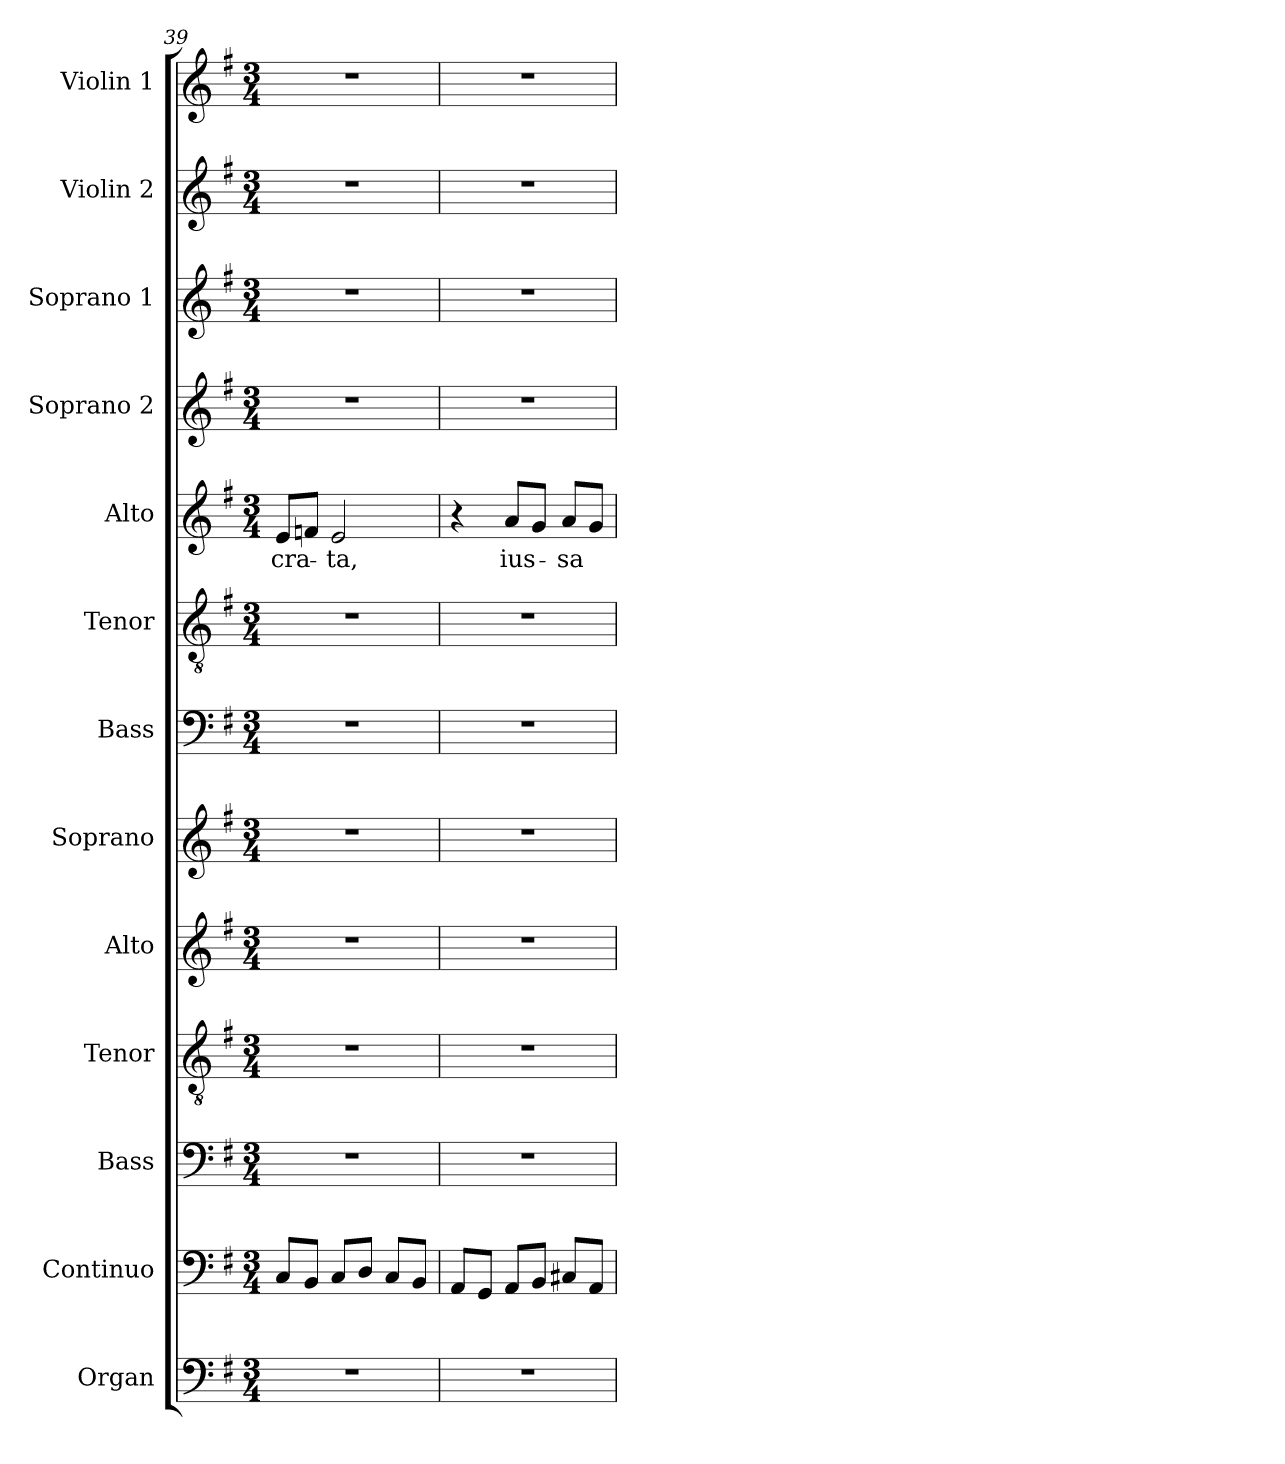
**kern	**kern	**kern	**kern	**kern	**kern	**kern	**kern	**kern	**text	**kern	**kern	**kern	**kern
*part13	*part12	*part11	*part10	*part9	*part8	*part7	*part6	*part5	*part5	*part4	*part3	*part2	*part1
*staff13	*staff12	*staff11	*staff10	*staff9	*staff8	*staff7	*staff6	*staff5	*staff5	*staff4	*staff3	*staff2	*staff1
*I"Organ	*I"Continuo	*I"Bass	*I"Tenor	*I"Alto	*I"Soprano	*I"Bass	*I"Tenor	*I"Alto	*	*I"Soprano 2	*I"Soprano 1	*I"Violin 2	*I"Violin 1
*I'Org.	*I'Cont.	*I'B.	*I'T.	*I'A.	*I'S.	*I'B.	*I'T.	*I'A.	*	*I'S2.	*I'S1.	*I'Vln. 2	*I'Vln. 1
*clefF4	*clefF4	*clefF4	*clefGv2	*clefG2	*clefG2	*clefF4	*clefGv2	*clefG2	*	*clefG2	*clefG2	*clefG2	*clefG2
*	*	*	*ITrd7c12	*	*	*	*ITrd7c12	*	*	*	*	*	*
*k[f#]	*k[f#]	*k[f#]	*k[f#]	*k[f#]	*k[f#]	*k[f#]	*k[f#]	*k[f#]	*	*k[f#]	*k[f#]	*k[f#]	*k[f#]
*G:	*G:	*G:	*G:	*G:	*G:	*G:	*G:	*G:	*	*G:	*G:	*G:	*G:
*M3/4	*M3/4	*M3/4	*M3/4	*M3/4	*M3/4	*M3/4	*M3/4	*M3/4	*	*M3/4	*M3/4	*M3/4	*M3/4
=39	=39	=39	=39	=39	=39	=39	=39	=39	=39	=39	=39	=39	=39
!LO:N:vis=1	!	!LO:N:vis=1	!LO:N:vis=1	!LO:N:vis=1	!LO:N:vis=1	!LO:N:vis=1	!LO:N:vis=1	!	!	!	!	!	!
!	!	!	!	!	!	!	!	!	!LO:LY:b:color=#000000	!LO:N:vis=1	!LO:N:vis=1	!LO:N:vis=1	!LO:N:vis=1
2.r	8Ci/L	2.r	2.r	2.r	2.r	2.r	2.r	8ei/L	-cra-	2.r	2.r	2.r	2.r
.	8BBi/J	.	.	.	.	.	.	8fni/J	.	.	.	.	.
!	!	!	!	!	!	!	!	!	!LO:LY:b:color=#000000	!	!	!	!
.	8Ci/L	.	.	.	.	.	.	2ei/	-ta,	.	.	.	.
.	8Di/J	.	.	.	.	.	.	.	.	.	.	.	.
.	8Ci/L	.	.	.	.	.	.	.	.	.	.	.	.
.	8BBi/J	.	.	.	.	.	.	.	.	.	.	.	.
=40	=40	=40	=40	=40	=40	=40	=40	=40	=40	=40	=40	=40	=40
!LO:N:vis=1	!	!LO:N:vis=1	!LO:N:vis=1	!LO:N:vis=1	!LO:N:vis=1	!LO:N:vis=1	!LO:N:vis=1	!	!	!LO:N:vis=1	!LO:N:vis=1	!LO:N:vis=1	!LO:N:vis=1
2.r	8AAi/L	2.r	2.r	2.r	2.r	2.r	2.r	4r	.	2.r	2.r	2.r	2.r
.	8GGi/J	.	.	.	.	.	.	.	.	.	.	.	.
!	!	!	!	!	!	!	!	!	!LO:LY:b:color=#000000	!	!	!	!
.	8AAi/L	.	.	.	.	.	.	8ai/L	ius-	.	.	.	.
.	8BBi/J	.	.	.	.	.	.	8gi/J	.	.	.	.	.
!	!	!	!	!	!	!	!	!	!LO:LY:b:color=#000000	!	!	!	!
.	8C#Xi/L	.	.	.	.	.	.	8ai/L	-sa	.	.	.	.
.	8AAi/J	.	.	.	.	.	.	8gi/J	.	.	.	.	.
=	=	=	=	=	=	=	=	=	=	=	=	=	=
*-	*-	*-	*-	*-	*-	*-	*-	*-	*-	*-	*-	*-	*-
